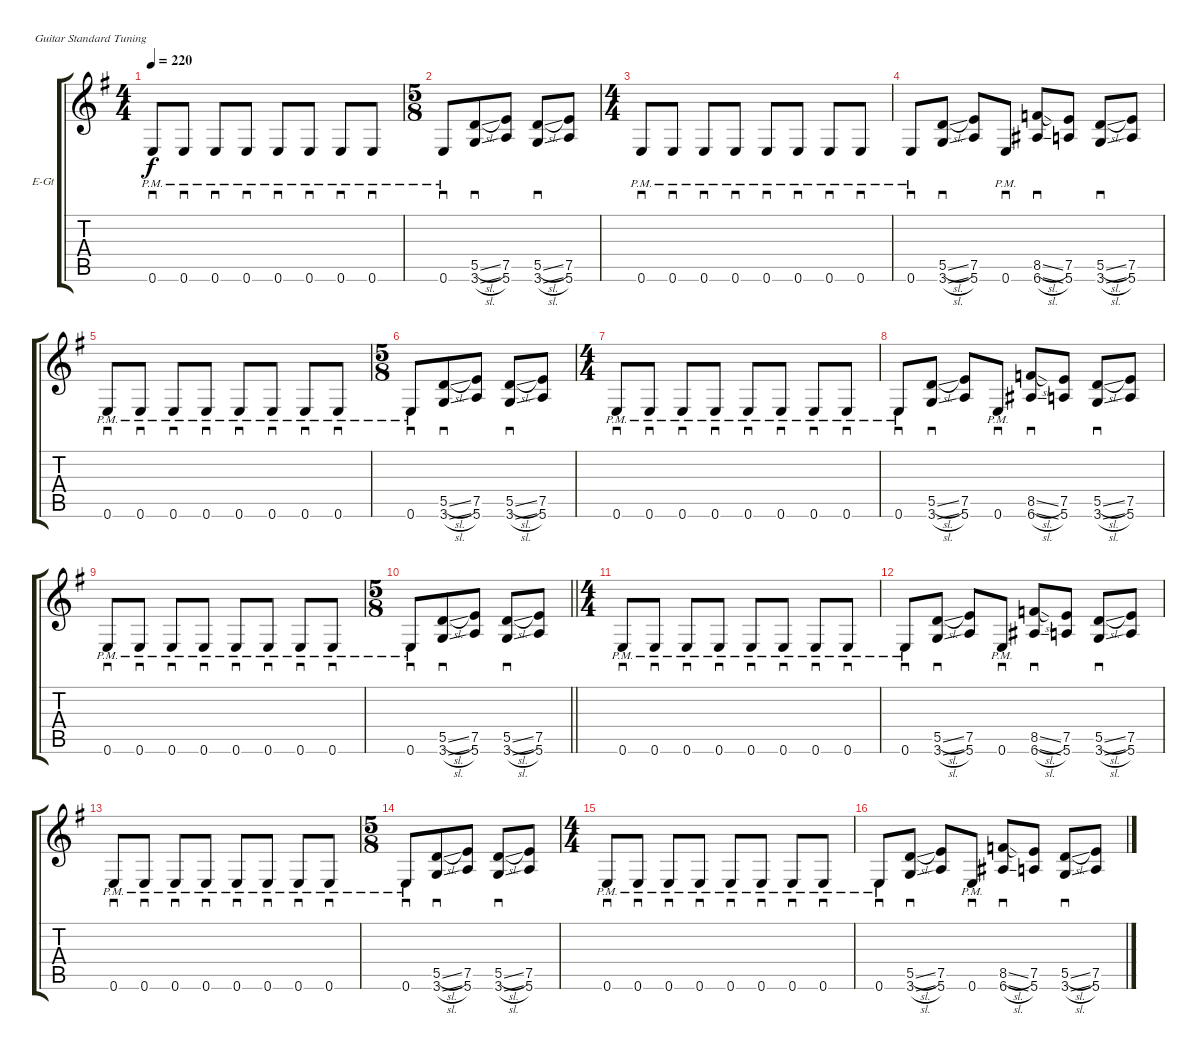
\defaultSystemsLayout 4
\bracketExtendMode groupsimilarinstruments
\firstSystemTrackNameOrientation horizontal
\otherSystemsTrackNameOrientation horizontal
\chordDiagramsInScore
\track ("James H." "E-Gt") {instrument overdrivenguitar}
\staff {score tabs}
\tuning (E4 B3 G3 D3 A2 E2)
\ts (4 4)
\tempo 220
\clef g2
\scale
0.333333
\ks g
0.6{pm}.8{sd dy f} 0.6{pm}.8{sd} 0.6{pm}.8{sd} 0.6{pm}.8{sd} 0.6{pm}.8{sd} 0.6{pm}.8{sd} 0.6{pm}.8{sd} 0.6{pm}.8{sd} |
\ts (5 8)
\scale
0.333333 0.6{pm}.8{sd} (3.6{sl} 5.5{sl}).8{sd} (5.6 7.5).8 (3.6{sl} 5.5{sl}).8{sd} (5.6 7.5).8 |
\ts (4 4)
\scale
0.333333 0.6{pm}.8{sd} 0.6{pm}.8{sd} 0.6{pm}.8{sd} 0.6{pm}.8{sd} 0.6{pm}.8{sd} 0.6{pm}.8{sd} 0.6{pm}.8{sd} 0.6{pm}.8{sd} |
\scale
0.333333 0.6{pm}.8{sd} (3.6{sl} 5.5{sl}).8{sd} (5.6 7.5).8 0.6{pm}.8{sd} (6.6{sl} 8.5{sl}).8{sd} (5.6 7.5).8 (3.6{sl} 5.5{sl}).8{sd} (5.6 7.5).8 |
\scale
0.333333 0.6{pm}.8{sd} 0.6{pm}.8{sd} 0.6{pm}.8{sd} 0.6{pm}.8{sd} 0.6{pm}.8{sd} 0.6{pm}.8{sd} 0.6{pm}.8{sd} 0.6{pm}.8{sd} |
\ts (5 8)
\scale
0.333333 0.6{pm}.8{sd} (3.6{sl} 5.5{sl}).8{sd} (5.6 7.5).8 (3.6{sl} 5.5{sl}).8{sd} (5.6 7.5).8 |
\ts (4 4)
\scale
0.333333 0.6{pm}.8{sd} 0.6{pm}.8{sd} 0.6{pm}.8{sd} 0.6{pm}.8{sd} 0.6{pm}.8{sd} 0.6{pm}.8{sd} 0.6{pm}.8{sd} 0.6{pm}.8{sd} |
\scale
0.333333 0.6{pm}.8{sd} (3.6{sl} 5.5{sl}).8{sd} (5.6 7.5).8 0.6{pm}.8{sd} (6.6{sl} 8.5{sl}).8{sd} (5.6 7.5).8 (3.6{sl} 5.5{sl}).8{sd} (5.6 7.5).8 |
\scale
0.333333 0.6{pm}.8{sd} 0.6{pm}.8{sd} 0.6{pm}.8{sd} 0.6{pm}.8{sd} 0.6{pm}.8{sd} 0.6{pm}.8{sd} 0.6{pm}.8{sd} 0.6{pm}.8{sd} |
\ts (5 8)
\barLineRight lightlight
0.6{pm}.8{sd} (3.6{sl} 5.5{sl}).8{sd} (5.6 7.5).8 (3.6{sl} 5.5{sl}).8{sd} (5.6 7.5).8 |
\ts (4 4)
0.6{pm}.8{sd} 0.6{pm}.8{sd} 0.6{pm}.8{sd} 0.6{pm}.8{sd} 0.6{pm}.8{sd} 0.6{pm}.8{sd} 0.6{pm}.8{sd} 0.6{pm}.8{sd} |
0.6{pm}.8{sd} (3.6{sl} 5.5{sl}).8{sd} (5.6 7.5).8 0.6{pm}.8{sd} (6.6{sl} 8.5{sl}).8{sd} (5.6 7.5).8 (3.6{sl} 5.5{sl}).8{sd} (5.6 7.5).8 |
0.6{pm}.8{sd} 0.6{pm}.8{sd} 0.6{pm}.8{sd} 0.6{pm}.8{sd} 0.6{pm}.8{sd} 0.6{pm}.8{sd} 0.6{pm}.8{sd} 0.6{pm}.8{sd} |
\ts (5 8)
0.6{pm}.8{sd} (3.6{sl} 5.5{sl}).8{sd} (5.6 7.5).8 (3.6{sl} 5.5{sl}).8{sd} (5.6 7.5).8 |
\ts (4 4)
0.6{pm}.8{sd} 0.6{pm}.8{sd} 0.6{pm}.8{sd} 0.6{pm}.8{sd} 0.6{pm}.8{sd} 0.6{pm}.8{sd} 0.6{pm}.8{sd} 0.6{pm}.8{sd} |
0.6{pm}.8{sd} (3.6{sl} 5.5{sl}).8{sd} (5.6 7.5).8 0.6{pm}.8{sd} (6.6{sl} 8.5{sl}).8{sd} (5.6 7.5).8 (3.6{sl} 5.5{sl}).8{sd} (5.6 7.5).8
